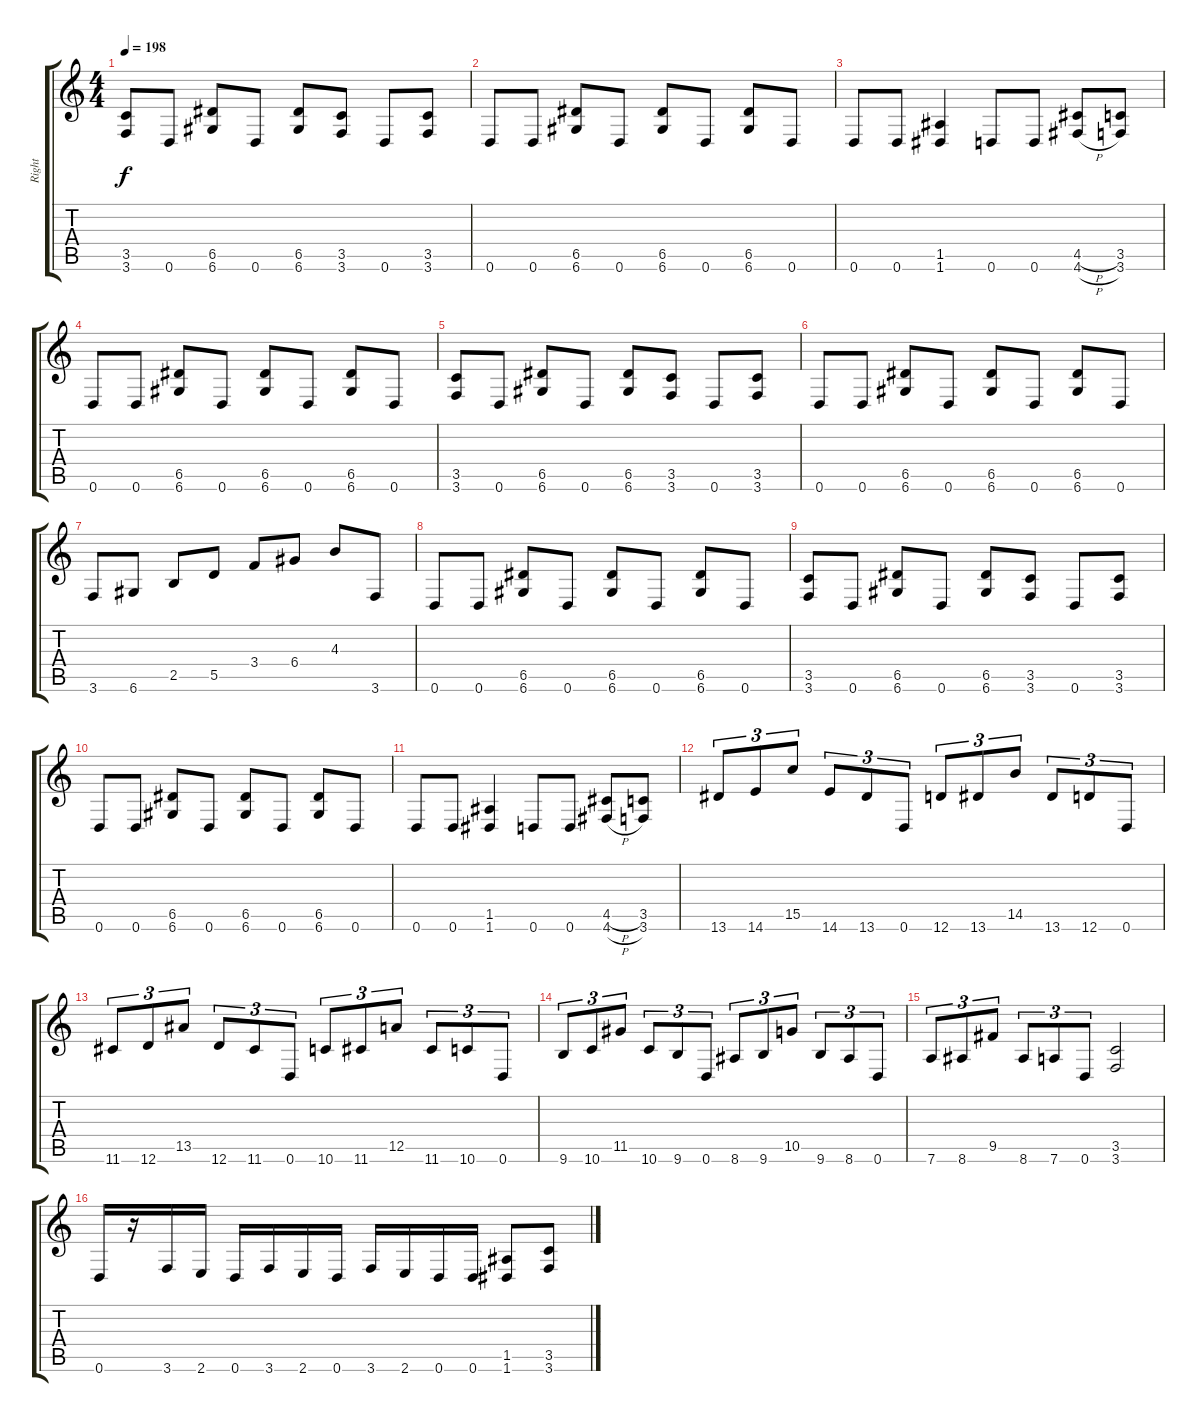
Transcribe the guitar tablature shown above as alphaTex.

\track ("Right" "Right") {instrument distortionguitar}
\staff {score tabs}
\tuning (E4 B3 G3 D3 A2 D2) {hide}
\ts (4 4)
\tempo 198
\clef g2
\ks c
(3.5 3.6).8{dy f} 0.6.8 (6.5 6.6).8 0.6.8 (6.5 6.6).8 (3.5 3.6).8 0.6.8 (3.5 3.6).8 |
0.6.8 0.6.8 (6.5 6.6).8 0.6.8 (6.5 6.6).8 0.6.8 (6.5 6.6).8 0.6.8 |
0.6.8 0.6.8 (1.5 1.6).4 0.6.8 0.6.8 (4.5{h} 4.6{h}).8 (3.5 3.6).8 |
0.6.8 0.6.8 (6.5 6.6).8 0.6.8 (6.5 6.6).8 0.6.8 (6.5 6.6).8 0.6.8 |
(3.5 3.6).8 0.6.8 (6.5 6.6).8 0.6.8 (6.5 6.6).8 (3.5 3.6).8 0.6.8 (3.5 3.6).8 |
0.6.8 0.6.8 (6.5 6.6).8 0.6.8 (6.5 6.6).8 0.6.8 (6.5 6.6).8 0.6.8 |
3.6.8 6.6.8 2.5.8 5.5.8 3.4.8 6.4.8 4.3.8 3.6.8 |
0.6.8 0.6.8 (6.5 6.6).8 0.6.8 (6.5 6.6).8 0.6.8 (6.5 6.6).8 0.6.8 |
(3.5 3.6).8 0.6.8 (6.5 6.6).8 0.6.8 (6.5 6.6).8 (3.5 3.6).8 0.6.8 (3.5 3.6).8 |
0.6.8 0.6.8 (6.5 6.6).8 0.6.8 (6.5 6.6).8 0.6.8 (6.5 6.6).8 0.6.8 |
0.6.8 0.6.8 (1.5 1.6).4 0.6.8 0.6.8 (4.5{h} 4.6{h}).8 (3.5 3.6).8 |
13.6.8{tu (3 2)} 14.6.8{tu (3 2)} 15.5.8{tu (3 2)} 14.6.8{tu (3 2)} 13.6.8{tu (3 2)} 0.6.8{tu (3 2)} 12.6.8{tu (3 2)} 13.6.8{tu (3 2)} 14.5.8{tu (3 2)} 13.6.8{tu (3 2)} 12.6.8{tu (3 2)} 0.6.8{tu (3 2)} |
11.6.8{tu (3 2)} 12.6.8{tu (3 2)} 13.5.8{tu (3 2)} 12.6.8{tu (3 2)} 11.6.8{tu (3 2)} 0.6.8{tu (3 2)} 10.6.8{tu (3 2)} 11.6.8{tu (3 2)} 12.5.8{tu (3 2)} 11.6.8{tu (3 2)} 10.6.8{tu (3 2)} 0.6.8{tu (3 2)} |
9.6.8{tu (3 2)} 10.6.8{tu (3 2)} 11.5.8{tu (3 2)} 10.6.8{tu (3 2)} 9.6.8{tu (3 2)} 0.6.8{tu (3 2)} 8.6.8{tu (3 2)} 9.6.8{tu (3 2)} 10.5.8{tu (3 2)} 9.6.8{tu (3 2)} 8.6.8{tu (3 2)} 0.6.8{tu (3 2)} |
7.6.8{tu (3 2)} 8.6.8{tu (3 2)} 9.5.8{tu (3 2)} 8.6.8{tu (3 2)} 7.6.8{tu (3 2)} 0.6.8{tu (3 2)} (3.5 3.6).2 |
0.6.16 r.16 3.6.16 2.6.16 0.6.16 3.6.16 2.6.16 0.6.16 3.6.16 2.6.16 0.6.16 0.6.16 (1.5 1.6).8 (3.5 3.6).8
